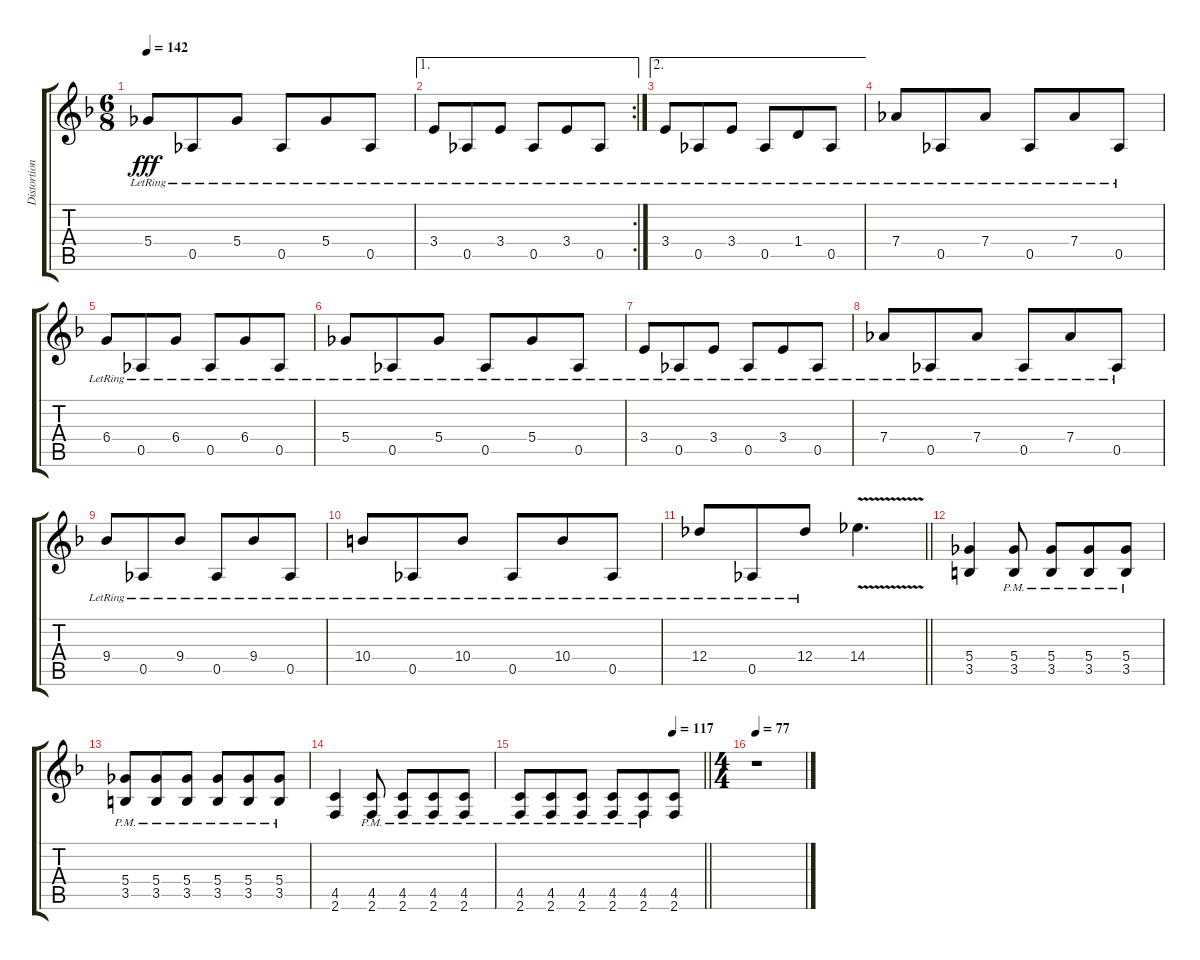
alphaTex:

\track ("Distortion Guitar" "Distortion") {instrument overdrivenguitar}
\staff {score tabs}
\tuning (Eb4 Bb3 Gb3 Db3 Ab2 Eb2) {hide}
\ts (6 8)
\tempo 142
\clef g2
\ks f
5.4{lr}.8{dy fff} 0.5{lr}.8 5.4{lr}.8 0.5{lr}.8 5.4{lr}.8 0.5{lr}.8 |
\ae 1
\rc 2
3.4{lr}.8 0.5{lr}.8 3.4{lr}.8 0.5{lr}.8 3.4{lr}.8 0.5{lr}.8 |
\ae 2
3.4{lr}.8 0.5{lr}.8 3.4{lr}.8 0.5{lr}.8 1.4{lr}.8 0.5{lr}.8 |
7.4{lr}.8 0.5{lr}.8 7.4{lr}.8 0.5{lr}.8 7.4{lr}.8 0.5{lr}.8 |
6.4{lr}.8 0.5{lr}.8 6.4{lr}.8 0.5{lr}.8 6.4{lr}.8 0.5{lr}.8 |
5.4{lr}.8 0.5{lr}.8 5.4{lr}.8 0.5{lr}.8 5.4{lr}.8 0.5{lr}.8 |
3.4{lr}.8 0.5{lr}.8 3.4{lr}.8 0.5{lr}.8 3.4{lr}.8 0.5{lr}.8 |
7.4{lr}.8 0.5{lr}.8 7.4{lr}.8 0.5{lr}.8 7.4{lr}.8 0.5{lr}.8 |
9.4{lr}.8 0.5{lr}.8 9.4{lr}.8 0.5{lr}.8 9.4{lr}.8 0.5{lr}.8 |
10.4{lr}.8 0.5{lr}.8 10.4{lr}.8 0.5{lr}.8 10.4{lr}.8 0.5{lr}.8 |
\barLineRight lightlight
12.4{lr}.8 0.5{lr}.8 12.4{lr}.8 14.4{v}.4{d} |
(5.4 3.5).4 (5.4{pm} 3.5{pm}).8 (5.4{pm} 3.5{pm}).8 (5.4{pm} 3.5{pm}).8 (5.4{pm} 3.5{pm}).8 |
(5.4{pm} 3.5{pm}).8 (5.4{pm} 3.5{pm}).8 (5.4{pm} 3.5{pm}).8 (5.4{pm} 3.5{pm}).8 (5.4{pm} 3.5{pm}).8 (5.4{pm} 3.5{pm}).8 |
(4.5 2.6).4 (4.5{pm} 2.6{pm}).8 (4.5{pm} 2.6{pm}).8 (4.5{pm} 2.6{pm}).8 (4.5{pm} 2.6{pm}).8 |
\tempo (117 0.8333333333333334)
\barLineRight lightlight
(4.5{pm} 2.6{pm}).8 (4.5{pm} 2.6{pm}).8 (4.5{pm} 2.6{pm}).8 (4.5{pm} 2.6{pm}).8 (4.5{pm} 2.6{pm}).8 (4.5 2.6).8 |
\ts (4 4)
\tempo 77
r.1
